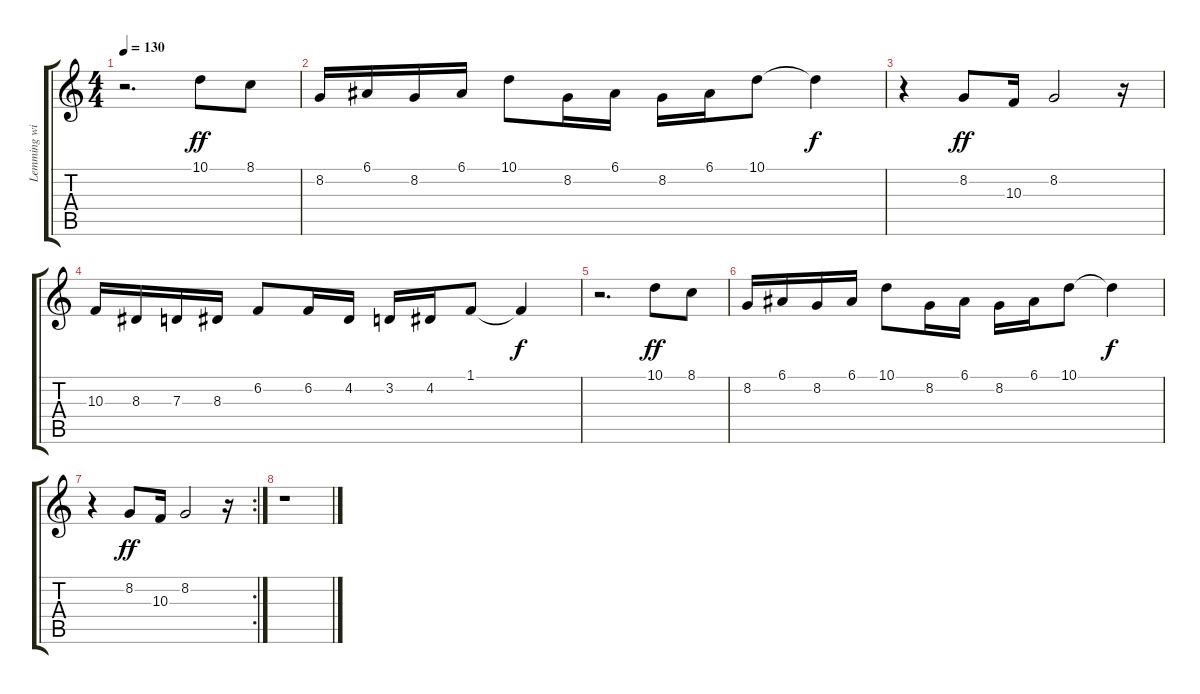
\track ("Lemming with Keyboard / Guitar 3" "Lemming wi") {instrument acousticgrandpiano}
\staff {score tabs}
\tuning (E4 B3 G3 D3 A2 E2) {hide}
\ts (4 4)
\tempo 130
\clef g2
\ks c
r.2{d dy f} 10.1.8{dy ff} 8.1.8 |
8.2.16 6.1.16 8.2.16 6.1.16 10.1.8 8.2.16 6.1.16 8.2.16 6.1.16 10.1.8 10.1{t}.4{dy f} |
r.4 8.2.8{dy ff} 10.3.16 8.2.2 r.16 |
10.3.16 8.3.16 7.3.16 8.3.16 6.2.8 6.2.16 4.2.16 3.2.16 4.2.16 1.1.8 1.1{t}.4{dy f} |
r.2{d} 10.1.8{dy ff} 8.1.8 |
8.2.16 6.1.16 8.2.16 6.1.16 10.1.8 8.2.16 6.1.16 8.2.16 6.1.16 10.1.8 10.1{t}.4{dy f} |
\rc 2
r.4 8.2.8{dy ff} 10.3.16 8.2.2 r.16 |
r.1
